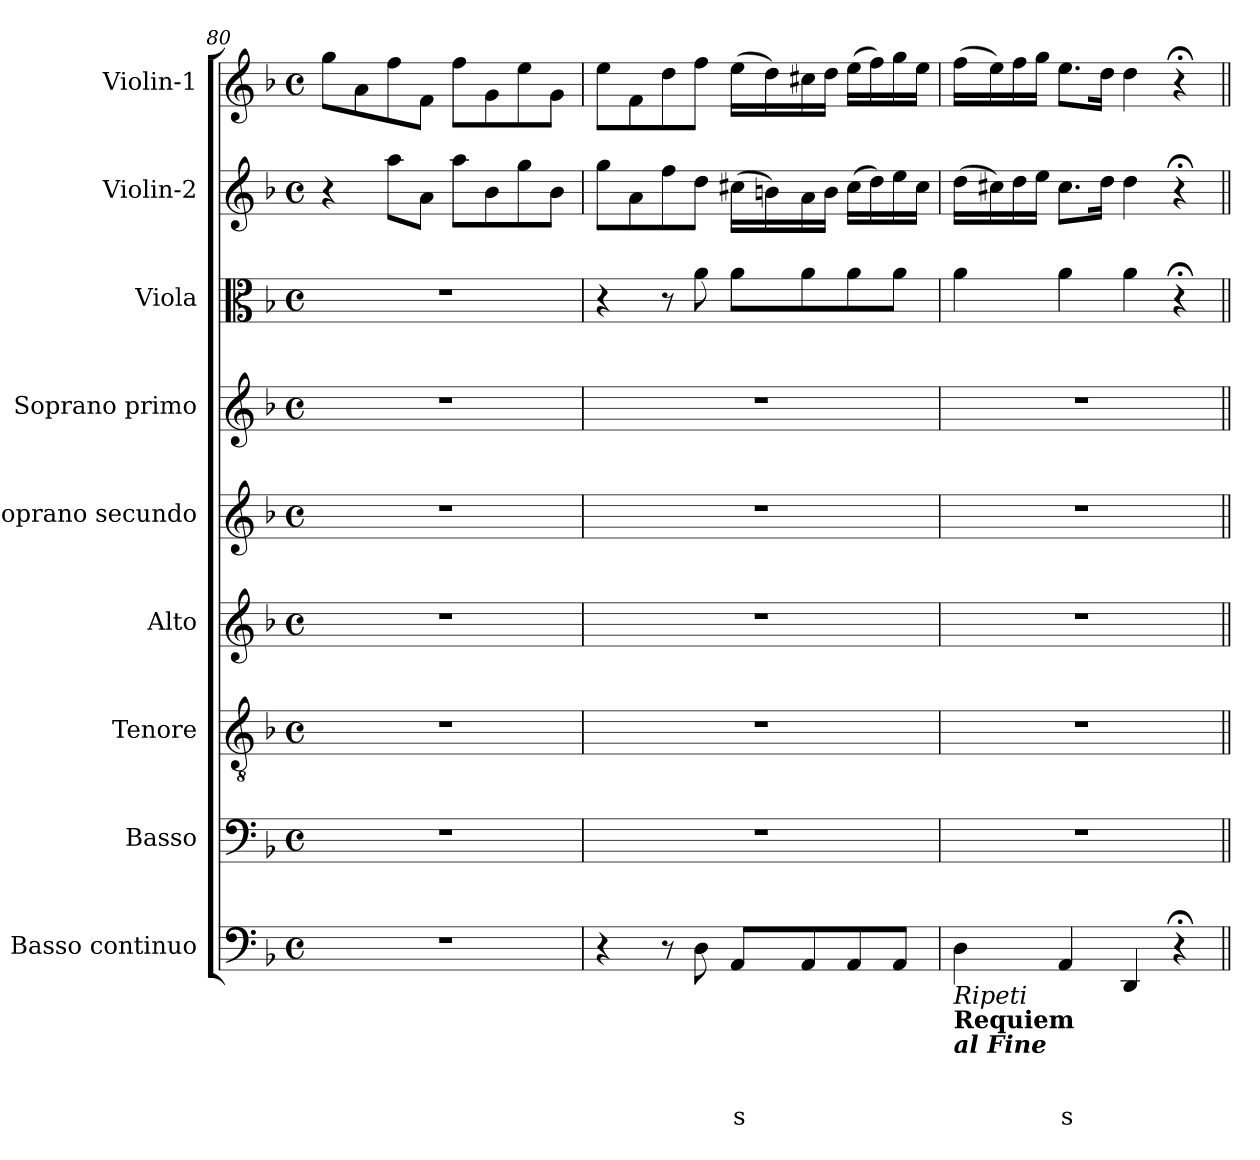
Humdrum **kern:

**kern	**text	**text	**text	**kern	**kern	**kern	**kern	**kern	**kern	**kern	**kern
*part9	*part9	*part9	*part9	*part8	*part7	*part6	*part5	*part4	*part3	*part2	*part1
*staff9	*staff9	*staff9	*staff9	*staff8	*staff7	*staff6	*staff5	*staff4	*staff3	*staff2	*staff1
*I"Basso continuo	*	*	*	*I"Basso	*I"Tenore	*I"Alto	*I"Soprano secundo	*I"Soprano primo	*I"Viola	*I"Violin-2	*I"Violin-1
*I'BC	*	*	*	*I'B	*I'T	*I'A	*I'S2	*I'S1	*I'Va	*I'Vi2	*I'Vi1
*clefF4	*	*	*	*clefF4	*clefGv2	*clefG2	*clefG2	*clefG2	*clefC3	*clefG2	*clefG2
*k[b-]	*	*	*	*k[b-]	*k[b-]	*k[b-]	*k[b-]	*k[b-]	*k[b-]	*k[b-]	*k[b-]
*F:	*	*	*	*F:	*F:	*F:	*F:	*F:	*F:	*F:	*F:
*M4/4	*	*	*	*M4/4	*M4/4	*M4/4	*M4/4	*M4/4	*M4/4	*M4/4	*M4/4
*met(c)	*	*	*	*met(c)	*met(c)	*met(c)	*met(c)	*met(c)	*met(c)	*met(c)	*met(c)
=80	=80	=80	=80	=80	=80	=80	=80	=80	=80	=80	=80
1r	.	.	.	1r	1r	1r	1r	1r	1r	4r	8gg\L
.	.	.	.	.	.	.	.	.	.	.	8a\
.	.	.	.	.	.	.	.	.	.	8aa\L	8ff\
.	.	.	.	.	.	.	.	.	.	8a\J	8f\J
.	.	.	.	.	.	.	.	.	.	8aa\L	8ff\L
.	.	.	.	.	.	.	.	.	.	8b-\	8g\
.	.	.	.	.	.	.	.	.	.	8gg\	8ee\
.	.	.	.	.	.	.	.	.	.	8b-\J	8g\J
=81	=81	=81	=81	=81	=81	=81	=81	=81	=81	=81	=81
4r	.	.	.	1r	1r	1r	1r	1r	4r	8gg\L	8ee\L
.	.	.	.	.	.	.	.	.	.	8a\	8f\
8r	.	.	.	.	.	.	.	.	8r	8ff\	8dd\
8D\	.	.	.	.	.	.	.	.	8a\	8dd\J	8ff\J
!	!	!	!LO:LY:b	!	!	!	!	!	!	!	!
8AA/L	.	.	s	.	.	.	.	.	8a\L	(>16cc#X\LL	(>16ee\LL
.	.	.	.	.	.	.	.	.	.	16bn\)	16dd\)
8AA/	.	.	.	.	.	.	.	.	8a\	16a\	16cc#X\
.	.	.	.	.	.	.	.	.	.	16b\JJ	16dd\JJ
8AA/	.	.	.	.	.	.	.	.	8a\	(>16cc#\LL	(>16ee\LL
.	.	.	.	.	.	.	.	.	.	16dd\)	16ff\)
8AA/J	.	.	.	.	.	.	.	.	8a\J	16ee\	16gg\
.	.	.	.	.	.	.	.	.	.	16cc#\JJ	16ee\JJ
=82	=82	=82	=82	=82	=82	=82	=82	=82	=82	=82	=82
!LO:TX:b:i:t=Ripeti	!	!	!	!	!	!	!	!	!	!	!
!LO:TX:b:B:t=Requiem	!	!	!	!	!	!	!	!	!	!	!
!LO:TX:b:Bi:t=al Fine	!	!	!	!	!	!	!	!	!	!	!
4D\	.	.	.	1r	1r	1r	1r	1r	4a\	(>16dd\LL	(>16ff\LL
.	.	.	.	.	.	.	.	.	.	16cc#X\)	16ee\)
.	.	.	.	.	.	.	.	.	.	16dd\	16ff\
.	.	.	.	.	.	.	.	.	.	16ee\JJ	16gg\JJ
!	!	!	!LO:LY:b	!	!	!	!	!	!	!	!
4AA/	.	.	s	.	.	.	.	.	4a\	8.cc#\L	8.ee\L
.	.	.	.	.	.	.	.	.	.	16dd\Jk	16dd\Jk
4DD/	.	.	.	.	.	.	.	.	4a\	4dd\	4dd\
4r;<	.	.	.	.	.	.	.	.	4r;<	4r;<	4r;<
=||	=||	=||	=||	=||	=||	=||	=||	=||	=||	=||	=||
*-	*-	*-	*-	*-	*-	*-	*-	*-	*-	*-	*-
